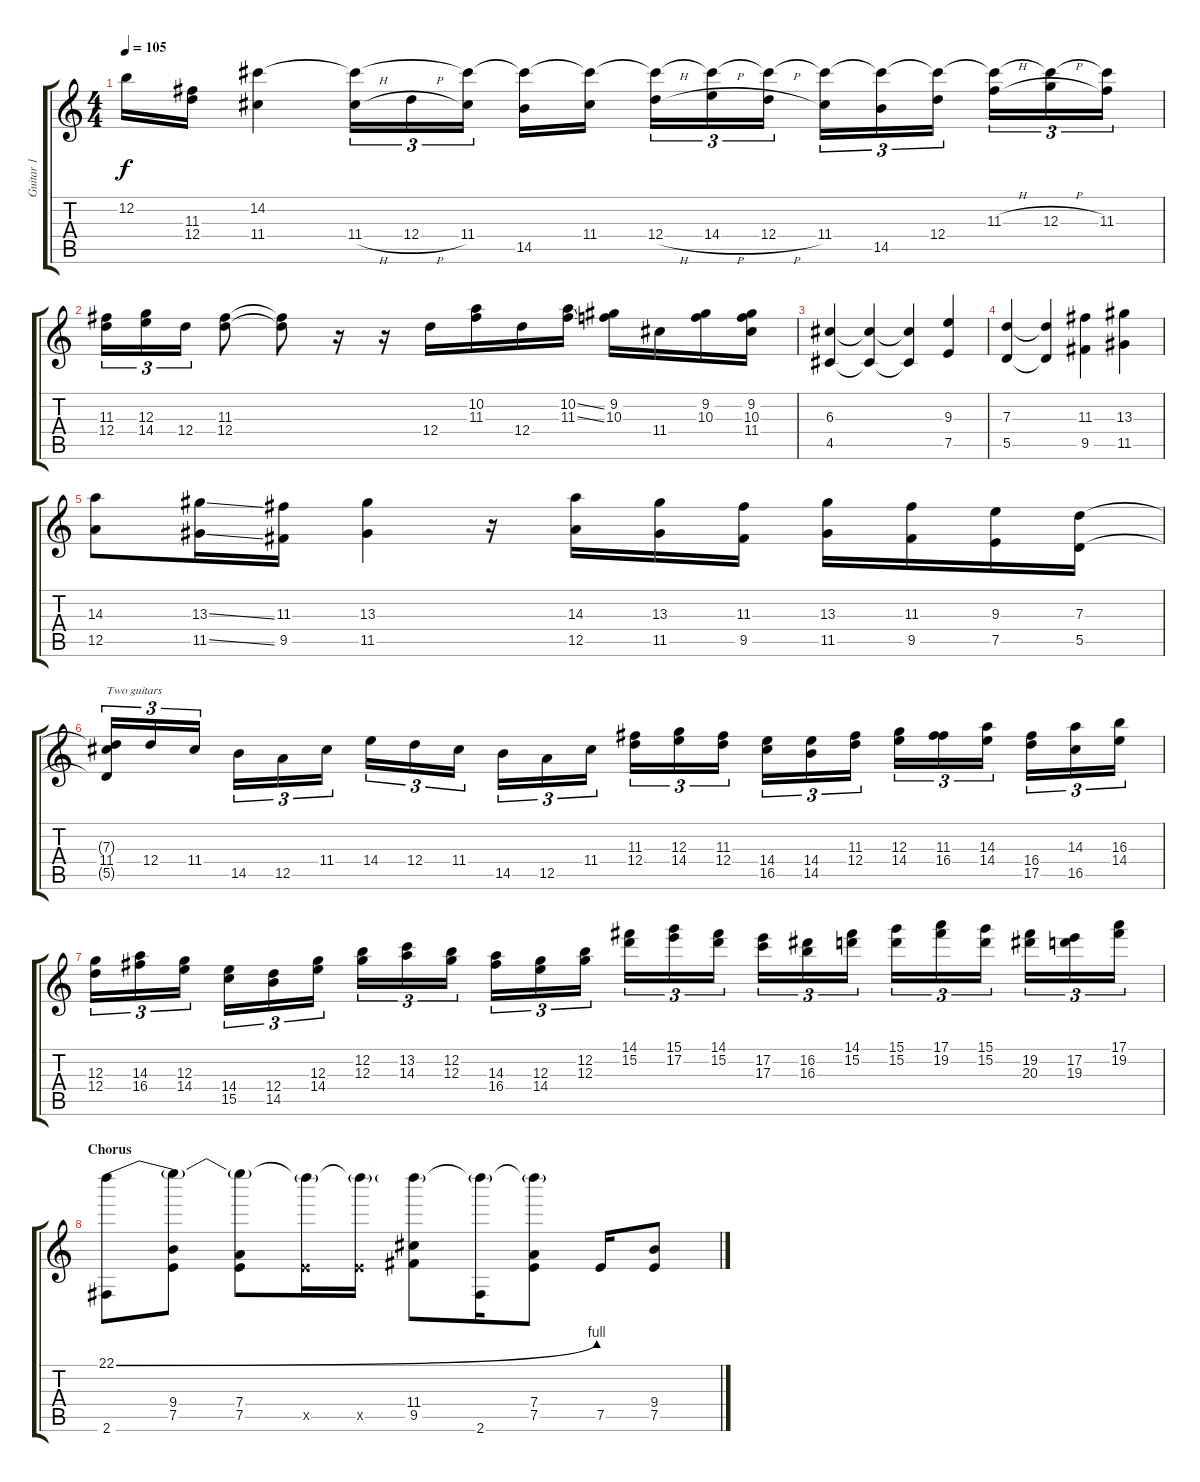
\track ("Guitar 1" "Guitar 1") {instrument distortionguitar}
\staff {score tabs}
\tuning (E4 B3 G3 D3 A2 E2) {hide}
\ts (4 4)
\tempo 105
\clef g2
\ks c
12.2{t}.16{dy f} (11.3 12.4).16 (14.2 11.4).4 (14.2{t} 11.4{h}).16{tu (3 2)} 12.4{h}.16{tu (3 2)} (14.2{t} 11.4).16{tu (3 2)} (14.2{t} 14.5).16 (14.2{t} 11.4).16 (14.2{t} 12.4{h}).16{tu (3 2)} (14.2{t} 14.4{h}).16{tu (3 2)} (14.2{t} 12.4{h}).16{tu (3 2)} (14.2{t} 11.4).16{tu (3 2)} (14.2{t} 14.5).16{tu (3 2)} (14.2{t} 12.4).16{tu (3 2)} (14.2{t} 11.3{h}).16{tu (3 2)} (14.2{t} 12.3{h}).16{tu (3 2)} (14.2{t} 11.3).16{tu (3 2)} |
(11.3 12.4).16{tu (3 2)} (12.3 14.4).16{tu (3 2)} 12.4.16{tu (3 2)} (11.3 12.4).8 (11.3{t} 12.4{t}).8 r.16 r.16 12.4.16 (10.2 11.3).16 12.4.16 (10.2{ss} 11.3{ss}).16 (9.2 10.3).16 11.4.16 (9.2 10.3).16 (9.2 10.3 11.4).16 |
(6.3 4.5).4 (6.3{t} 4.5{t}).4 (6.3{t} 4.5{t}).4 (9.3 7.5).4 |
(7.3 5.5).4 (7.3{t} 5.5{t}).4 (11.3 9.5).4 (13.3 11.5).4 |
(14.3 12.5).8 (13.3{ss} 11.5{ss}).16 (11.3 9.5).16 (13.3 11.5).4 r.16 (14.3 12.5).16 (13.3 11.5).16 (11.3 9.5).16 (13.3 11.5).16 (11.3 9.5).16 (9.3 7.5).16 (7.3 5.5).16 |
(7.3{t} 11.4 5.5{t}).16{tu (3 2) txt "Two guitars"} 12.4.16{tu (3 2)} 11.4.16{tu (3 2)} 14.5.16{tu (3 2)} 12.5.16{tu (3 2)} 11.4.16{tu (3 2)} 14.4.16{tu (3 2)} 12.4.16{tu (3 2)} 11.4.16{tu (3 2)} 14.5.16{tu (3 2)} 12.5.16{tu (3 2)} 11.4.16{tu (3 2)} (11.3 12.4).16{tu (3 2)} (12.3 14.4).16{tu (3 2)} (11.3 12.4).16{tu (3 2)} (14.4 16.5).16{tu (3 2)} (14.4 14.5).16{tu (3 2)} (11.3 12.4).16{tu (3 2)} (12.3 14.4).16{tu (3 2)} (11.3 16.4).16{tu (3 2)} (14.3 14.4).16{tu (3 2)} (16.4 17.5).16{tu (3 2)} (14.3 16.5).16{tu (3 2)} (16.3 14.4).16{tu (3 2)} |
(12.3 12.4).16{tu (3 2)} (14.3 16.4).16{tu (3 2)} (12.3 14.4).16{tu (3 2)} (14.4 15.5).16{tu (3 2)} (12.4 14.5).16{tu (3 2)} (12.3 14.4).16{tu (3 2)} (12.2 12.3).16{tu (3 2)} (13.2 14.3).16{tu (3 2)} (12.2 12.3).16{tu (3 2)} (14.3 16.4).16{tu (3 2)} (12.3 14.4).16{tu (3 2)} (12.2 12.3).16{tu (3 2)} (14.1 15.2).16{tu (3 2)} (15.1 17.2).16{tu (3 2)} (14.1 15.2).16{tu (3 2)} (17.2 17.3).16{tu (3 2)} (16.2 16.3).16{tu (3 2)} (14.1 15.2).16{tu (3 2)} (15.1 15.2).16{tu (3 2)} (17.1 19.2).16{tu (3 2)} (15.1 15.2).16{tu (3 2)} (19.2 20.3).16{tu (3 2)} (17.2 19.3).16{tu (3 2)} (17.1 19.2).16{tu (3 2)} |
\section ("" "Chorus")
(22.1{be (bend 0 0 60 4)} 2.6).8 (22.1{t} 9.4 7.5).8 (22.1{t} 7.4 7.5).8 (22.1{t} 7.5{x}).16 (22.1{t} 7.5{x}).16 (22.1{t} 11.4 9.5).8 (22.1{t} 2.6).16 (22.1{t} 7.4 7.5).8 7.5.16 (9.4 7.5).8
